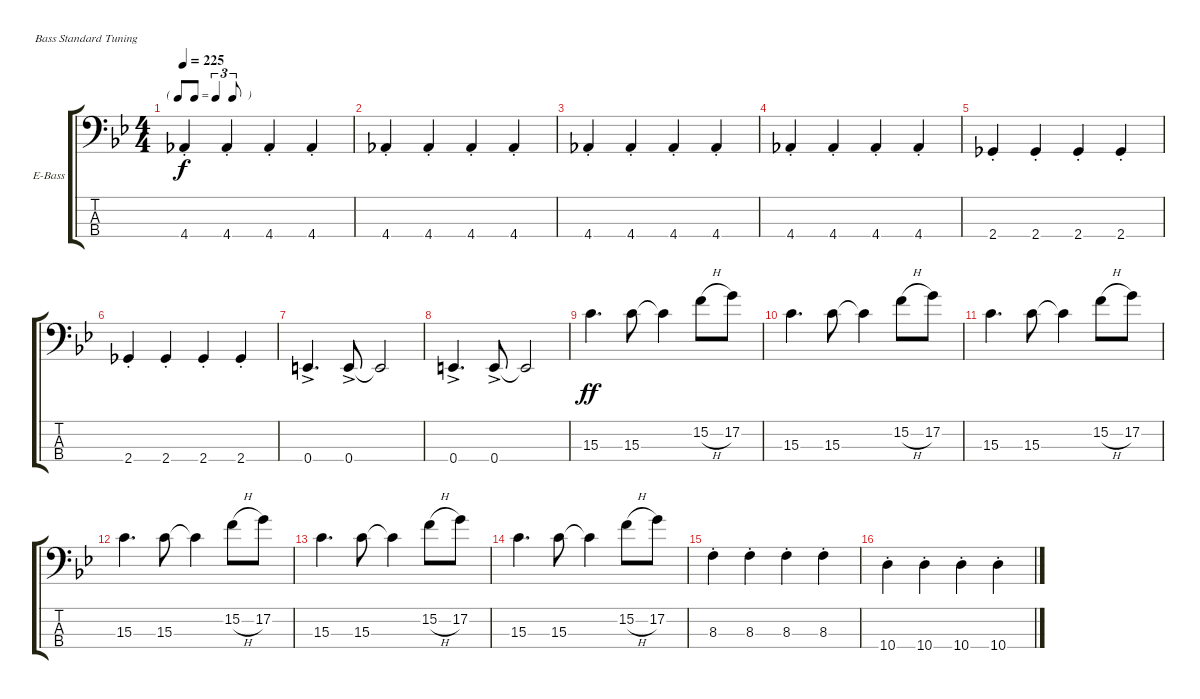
\defaultSystemsLayout 4
\bracketExtendMode groupsimilarinstruments
\firstSystemTrackNameOrientation horizontal
\otherSystemsTrackNameOrientation horizontal
\track ("Electric Bass" "E-Bass") {instrument electricbassfinger}
\staff {score tabs}
\tuning (G2 D2 A1 E1)
\ts (4 4)
\tf triplet8th
\tempo 225
\clef f4
\ks gminor
4.4{st}.4{dy f} 4.4{st}.4 4.4{st}.4 4.4{st}.4 |
4.4{st}.4 4.4{st}.4 4.4{st}.4 4.4{st}.4 |
4.4{st}.4 4.4{st}.4 4.4{st}.4 4.4{st}.4 |
4.4{st}.4 4.4{st}.4 4.4{st}.4 4.4{st}.4 |
2.4{st}.4 2.4{st}.4 2.4{st}.4 2.4{st}.4 |
2.4{st}.4 2.4{st}.4 2.4{st}.4 2.4{st}.4 |
0.4{ac}.4{d} 0.4{ac}.8 0.4{t}.2 |
0.4{ac}.4{d} 0.4{ac}.8 0.4{t}.2 |
15.3.4{d dy ff} 15.3.8 15.3{t}.4 15.2{h}.8 17.2.8 |
15.3.4{d} 15.3.8 15.3{t}.4 15.2{h}.8 17.2.8 |
15.3.4{d} 15.3.8 15.3{t}.4 15.2{h}.8 17.2.8 |
15.3.4{d} 15.3.8 15.3{t}.4 15.2{h}.8 17.2.8 |
15.3.4{d} 15.3.8 15.3{t}.4 15.2{h}.8 17.2.8 |
15.3.4{d} 15.3.8 15.3{t}.4 15.2{h}.8 17.2.8 |
8.3{st}.4 8.3{st}.4 8.3{st}.4 8.3{st}.4 |
10.4{st}.4 10.4{st}.4 10.4{st}.4 10.4{st}.4
